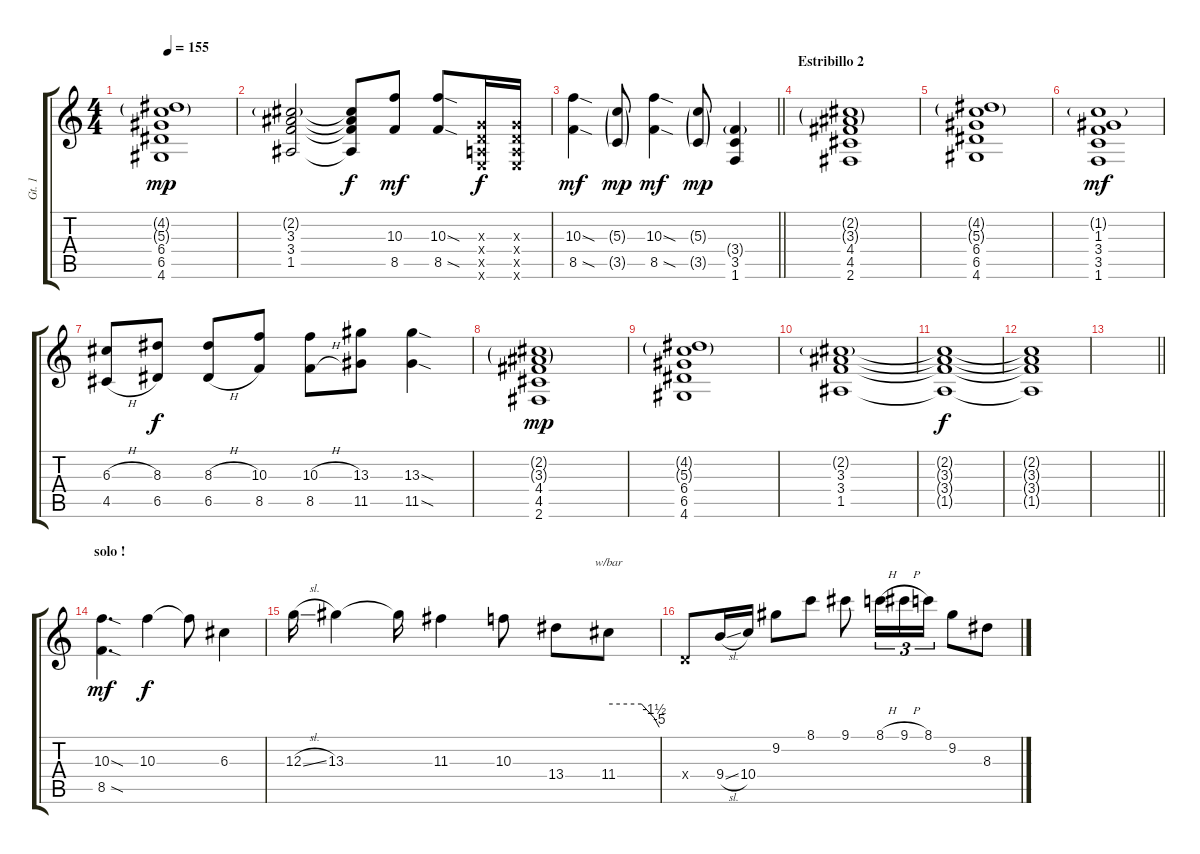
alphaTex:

\track ("Gt. 1" "Gt. 1") {instrument distortionguitar}
\staff {score tabs}
\tuning (E4 B3 G3 D3 A2 E2) {hide}
\ts (4 4)
\tempo 155
\clef g2
\ks c
(4.2{g} 5.3{g} 6.4 6.5 4.6).1{dy mp} |
(2.2{g} 3.3 3.4 1.5).2 (2.2{t} 3.3{t} 3.4{t} 1.5{t}).8{dy f} (10.3 8.5).8{dy mf} (10.3{sod} 8.5{sod}).8 (0.3{x} 0.4{x} 0.5{x} 0.6{x}).16{dy f} (0.3{x} 0.4{x} 0.5{x} 0.6{x}).16 |
\barLineRight lightlight
(10.3{sod} 8.5{sod}).4{dy mf} (5.3{g} 3.5{g}).8{dy mp} (10.3{sod} 8.5{sod}).4{dy mf} (5.3{g} 3.5{g}).8{dy mp} (3.4{g} 3.5 1.6).4 |
\section ("" "Estribillo 2")
(2.2{g} 3.3{g} 4.4 4.5 2.6).1 |
(4.2{g} 5.3{g} 6.4 6.5 4.6).1 |
(1.2{g} 1.3 3.4 3.5 1.6).1{dy mf} |
(6.3{h} 4.5{h}).8 (8.3 6.5).8{dy f} (8.3{h} 6.5{h}).8 (10.3 8.5).8 (10.3{h} 8.5{h}).8 (13.3 11.5).8 (13.3{sod} 11.5{sod}).4 |
(2.2{g} 3.3{g} 4.4 4.5 2.6).1{dy mp} |
(4.2{g} 5.3{g} 6.4 6.5 4.6).1 |
(2.2{g} 3.3 3.4 1.5).1 |
(2.2{t} 3.3{t} 3.4{t} 1.5{t}).1{dy f} |
(2.2{t} 3.3{t} 3.4{t} 1.5{t}).1 |
\barLineRight lightlight
|
\section ("" "solo !")
(10.3{sod} 8.5{sod}).4{d dy mf} 10.3.4{dy f} 10.3{t}.8 6.3.4 |
12.3{sl}.16 13.3.4 13.3{t}.16 11.3.4 10.3.8 13.4.8 11.4.8{tbe (custom default 0 0 39 0 54 -6 60 -20)} |
0.4{x}.8 9.4{sl}.16 10.4.16 9.2.8 8.1.8 9.1.8 8.1{h}.16{tu (3 2)} 9.1{h}.16{tu (3 2)} 8.1.16{tu (3 2)} 9.2.8 8.3.8
